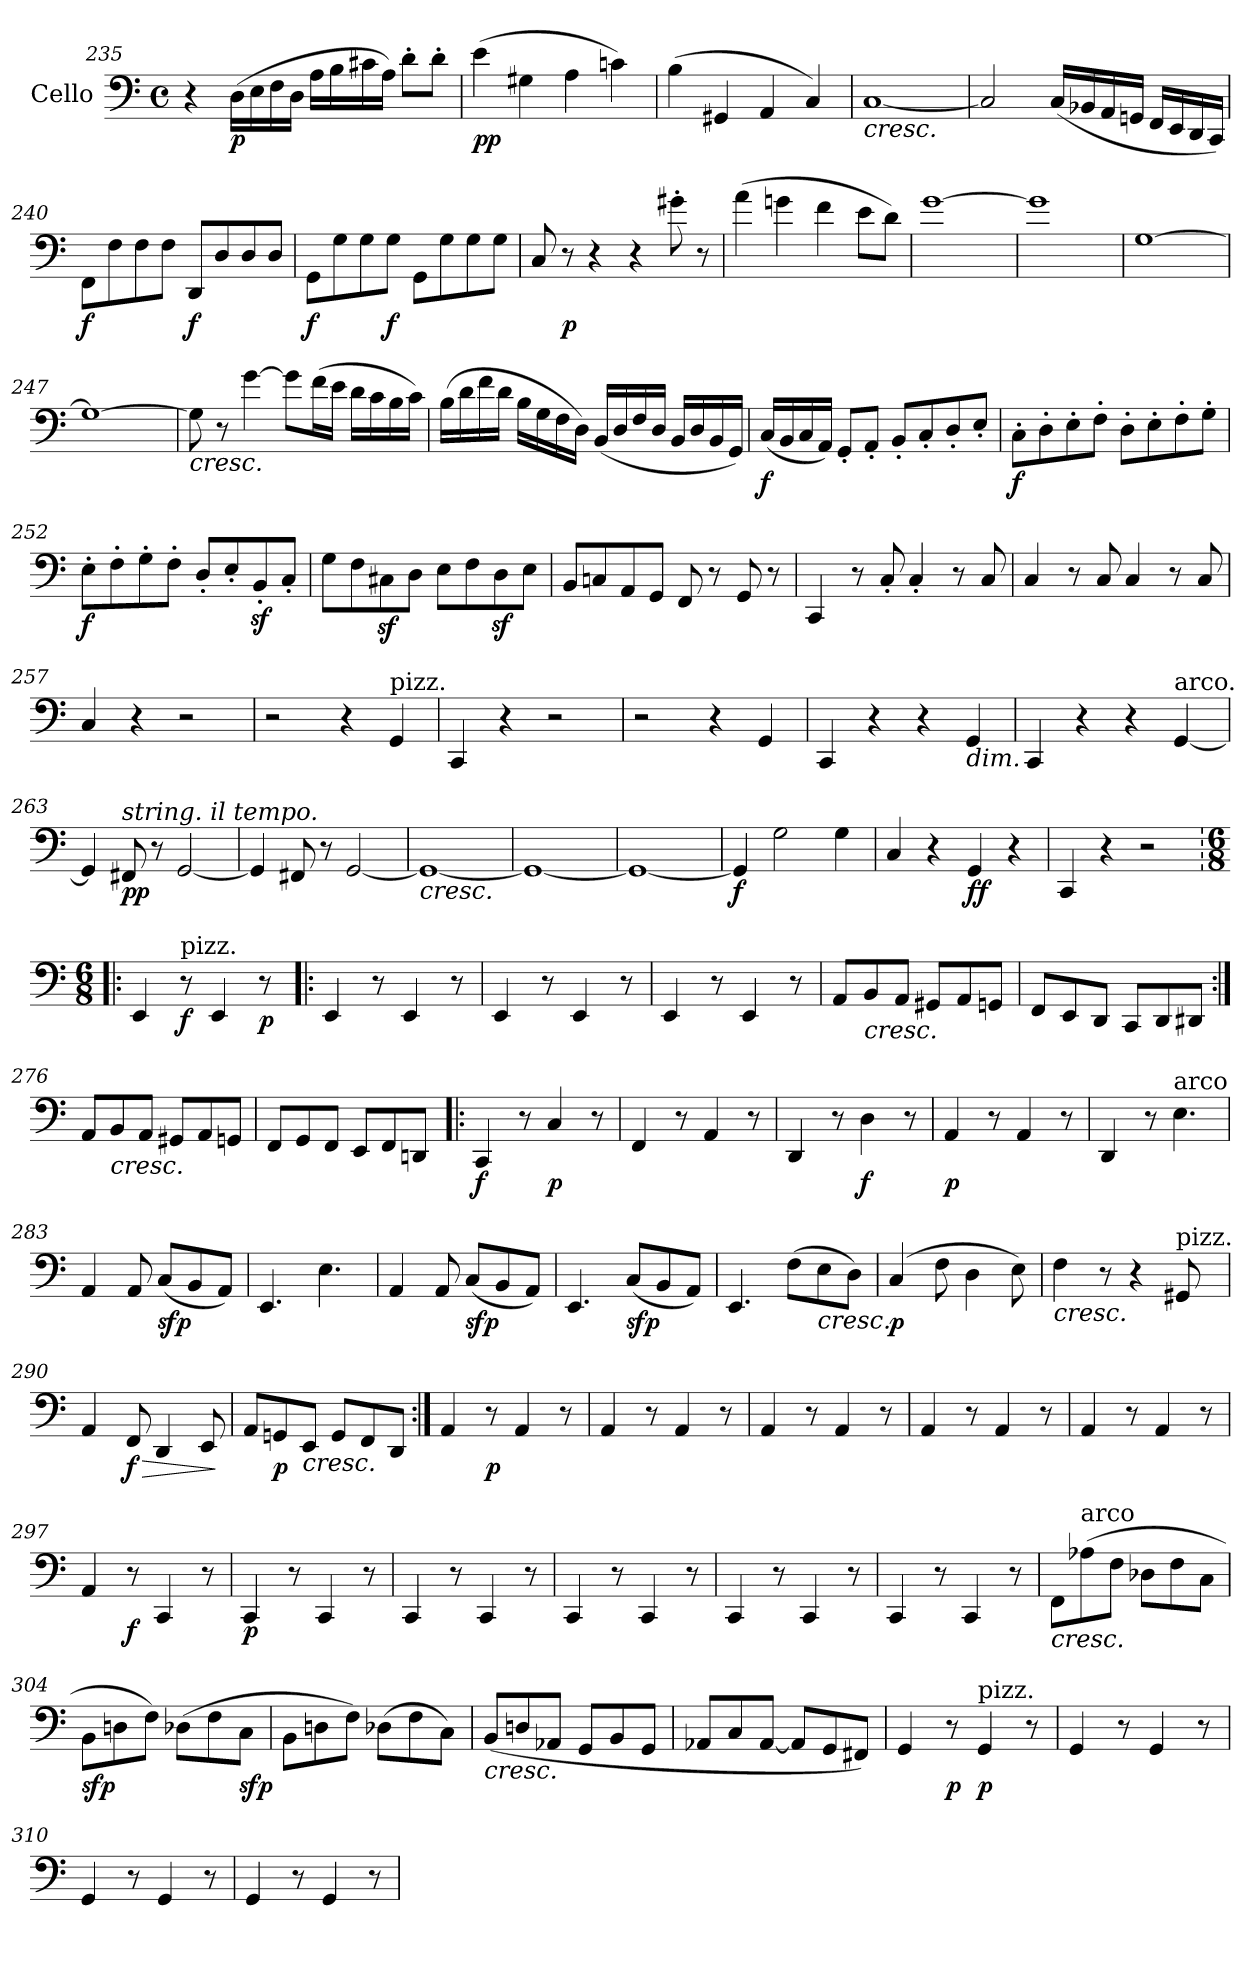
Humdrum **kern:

**kern	**dynam
*part1	*part1
*staff1	*staff1
*I"Cello	*
*clefF4	*
*k[]	*
*C:	*
*M4/4	*
*met(c)	*
=235	=235
4r	.
!	!LO:DY:b
(16D\LL	p
16E\	.
16F\	.
16D\JJ	.
16A\LL	.
16B\	.
16c#X\	.
16A\JJ)	.
8d'\L	.
8d'\J	.
=236	=236
!	!LO:DY:b
(4e\	pp
4G#X\	.
4A\	.
4cn\)	.
!!LO:LB:g=z
=237	=237
(4B\	.
4GG#X/	.
4AA/	.
4C/)	.
=238	=238
!LO:TX:b:i:t=cresc.	!
[1C	.
=239	=239
2C/]	.
(16C/LL	.
16BB-X/	.
16AA/	.
16GGn/JJ	.
16FF/LL	.
16EE/	.
16DD/	.
16CC/JJ)	.
=240	=240
!	!LO:DY:b
8FF\L	f
8F\	.
8F\	.
8F\J	.
!	!LO:DY:b
8DD/L	f
8D/	.
8D/	.
8D/J	.
=241	=241
!	!LO:DY:b
8GG\L	f
8G\	.
8G\	.
!	!LO:DY:b
8G\J	f
8GG\L	.
8G\	.
8G\	.
8G\J	.
=242	=242
8C/	.
!	!LO:DY:b
8r	p
4r	.
4r	.
8g#X'\	.
8r	.
=243	=243
(4a\	.
4gn\	.
4f\	.
8e\L	.
8d\J)	.
=244	=244
[1g	.
=245	=245
1g]	.
!!LO:LB:g=z
=246	=246
[1G	.
=247	=247
1G_	.
=248	=248
!LO:TX:b:i:t=cresc.	!
8G\]	.
8r	.
[4g\	.
8g\L]	.
(16f\L	.
16e\JJ	.
16d\LL	.
16c\	.
16B\	.
16c\JJ)	.
=249	=249
(16B\LL	.
16d\	.
16f\	.
16d\JJ	.
16B\LL	.
16G\	.
16F\	.
16D\JJ)	.
(<16BB/LL	.
16D/	.
16F/	.
16D/JJ	.
16BB/LL	.
16D/	.
16BB/	.
16GG/JJ)	.
=250	=250
!	!LO:DY:b
(16C/LL	f
16BB/	.
16C/	.
16AA/JJ)	.
8GG'/L	.
8AA'/J	.
8BB'/L	.
8C'/	.
8D'/	.
8E'/J	.
=251	=251
!	!LO:DY:b
8C'\L	f
8D'\	.
8E'\	.
8F'\J	.
8D'\L	.
8E'\	.
8F'\	.
8G'\J	.
!!LO:LB:g=z
=252	=252
!	!LO:DY:b
8E'\L	f
8F'\	.
8G'\	.
8F'\J	.
8D'/L	.
8E'/	.
8BBz<'/	.
8C'/J	.
=253	=253
8G\L	.
8F\	.
8C#Xz<\	.
8D\J	.
8E\L	.
8F\	.
8Dz<\	.
8E\J	.
=254	=254
8BB/L	.
8Cn/	.
8AA/	.
8GG/J	.
8FF/	.
8r	.
8GG/	.
8r	.
=255	=255
4CC/	.
8r	.
8C'/	.
4C'/	.
8r	.
8C/	.
=256	=256
4C/	.
8r	.
8C/	.
4C/	.
8r	.
8C/	.
=257	=257
4C/	.
4r	.
2r	.
=258	=258
2r	.
4r	.
!LO:TX:a:t=pizz.	!
4GG/	.
=259	=259
4CC/	.
4r	.
2r	.
!!LO:LB:g=z
=260	=260
2r	.
4r	.
4GG/	.
=261	=261
4CC/	.
4r	.
4r	.
!LO:TX:b:i:t=dim.	!
4GG/	.
=262	=262
4CC/	.
4r	.
4r	.
!LO:TX:a:t=arco.	!
[4GG/	.
=263	=263
4GG/]	.
!LO:TX:a:i:t=string. il tempo.	!
!	!LO:DY:b
8FF#X/	pp
8r	.
[2GG/	.
=264	=264
4GG/]	.
8FF#X/	.
8r	.
[2GG/	.
=265	=265
!LO:TX:b:i:t=cresc.	!
1GG_	.
=266	=266
1GG_	.
=267	=267
1GG_	.
=268	=268
!	!LO:DY:b
4GG/]	f
2G\	.
4G\	.
=269	=269
4C/	.
4r	.
!	!LO:DY:b
4GG/	ff
4r	.
=270	=270
4CC/	.
4r	.
2r	.
!!LO:LB:g=z
=1X|!:	=1X|!:
*k[]	*
*a:	*
*M6/8	*
!	!LO:DY:a
4EE/	Andante con moto quasi Allegretto.
!LO:TX:a:t=pizz.	!
!	!LO:DY:b
8r	f
4EE/	.
!	!LO:DY:b
8r	p
=271	=271
4EE/	.
8r	.
4EE/	.
8r	.
=272	=272
4EE/	.
8r	.
4EE/	.
8r	.
=273	=273
4EE/	.
8r	.
4EE/	.
8r	.
=274	=274
8AA/L	.
!LO:TX:b:i:t=cresc.	!
8BB/	.
8AA/J	.
8GG#X/L	.
8AA/	.
8GGn/J	.
=275	=275
8FF/L	.
8EE/	.
8DD/J	.
8CC/L	.
8DD/	.
8DD#X/J	.
=276:|!	=276:|!
8AA/L	.
!LO:TX:b:i:t=cresc.	!
8BB/	.
8AA/J	.
8GG#X/L	.
8AA/	.
8GGn/J	.
=277	=277
8FF/L	.
8GG/	.
8FF/J	.
8EE/L	.
8FF/	.
8DDn/J	.
!!LO:LB:g=z
=278!|:	=278!|:
!	!LO:DY:b
4CC/	f
8r	.
!	!LO:DY:b
4C/	p
8r	.
=279	=279
4FF/	.
8r	.
4AA/	.
8r	.
=280	=280
4DD/	.
8r	.
!	!LO:DY:b
4D\	f
8r	.
=281	=281
!	!LO:DY:b
4AA/	p
8r	.
4AA/	.
8r	.
=282	=282
4DD/	.
8r	.
!LO:TX:a:t=arco	!
4.E\	.
=283	=283
4AA/	.
8AA/	.
!	!LO:DY:b
(8C/L	sfp
8BB/	.
8AA/J)	.
=284	=284
4.EE/	.
4.E\	.
=285	=285
4AA/	.
8AA/	.
!	!LO:DY:b
(8C/L	sfp
8BB/	.
8AA/J)	.
!!LO:LB:g=z
=286	=286
4.EE/	.
!	!LO:DY:b
(8C/L	sfp
8BB/	.
8AA/J)	.
=287	=287
4.EE/	.
(8F\L	.
!LO:TX:b:i:t=cresc.	!
8E\	.
8D\J)	.
=288	=288
!	!LO:DY:b
(4C/	p
8F\	.
4D\	.
8E\)	.
=289	=289
!LO:TX:b:i:t=cresc.	!
4F\	.
8r	.
4r	.
!LO:TX:a:t=pizz.	!
8GG#X/	.
=290	=290
4AA/	.
!	!LO:HP:b
!	!LO:DY:n=1:b
8FF/	> f
4DD/	.
8EE/	.
.	]
=291	=291
8AA/L	.
!	!LO:DY:b
8GGn/	p
!LO:TX:b:i:t=cresc.	!
8EE/J	.
8GG/L	.
8FF/	.
8DD/J	.
=292:|!	=292:|!
4AA/	.
!	!LO:DY:b
8r	p
4AA/	.
8r	.
!!LO:LB:g=z
=293	=293
4AA/	.
8r	.
4AA/	.
8r	.
=294	=294
4AA/	.
8r	.
4AA/	.
8r	.
=295	=295
4AA/	.
8r	.
4AA/	.
8r	.
=296	=296
4AA/	.
8r	.
4AA/	.
8r	.
=297	=297
4AA/	.
!	!LO:DY:b
8r	f
4CC/	.
8r	.
=298	=298
!	!LO:DY:b
4CC/	p
8r	.
4CC/	.
8r	.
=299	=299
4CC/	.
8r	.
4CC/	.
8r	.
=300	=300
4CC/	.
8r	.
4CC/	.
8r	.
=301	=301
4CC/	.
8r	.
4CC/	.
8r	.
=302	=302
4CC/	.
8r	.
4CC/	.
8r	.
!!LO:LB:g=z
=303	=303
!LO:TX:b:i:t=cresc.	!
8FF\L	.
!LO:TX:a:t=arco	!
(>8A-X\	.
8F\J	.
8D-X\L	.
8F\	.
8C\J	.
=304	=304
!	!LO:DY:b
8BB\L	sfp
8Dn\	.
8F\J)	.
(8D-X\L	.
8F\	.
!	!LO:DY:b
8C\J	sfp
=305	=305
8BB\L	.
8Dn\	.
8F\J)	.
(8D-X\L	.
8F\	.
8C\J)	.
=306	=306
!LO:TX:b:i:t=cresc.	!
(8BB/L	.
8Dn/	.
8AA-X/J	.
8GG/L	.
8BB/	.
8GG/J	.
=307	=307
8AA-X/L	.
8C/	.
[8AA-/J	.
8AA-/L]	.
8GG/	.
8FF#X/J)	.
=308	=308
4GG/	.
!	!LO:DY:b
8r	p
!LO:TX:a:t=pizz.	!
!	!LO:DY:b
4GG/	p
8r	.
=309	=309
4GG/	.
8r	.
4GG/	.
8r	.
!!LO:LB:g=z
=310	=310
4GG/	.
8r	.
4GG/	.
8r	.
=311	=311
4GG/	.
8r	.
4GG/	.
8r	.
=	=
*-	*-
